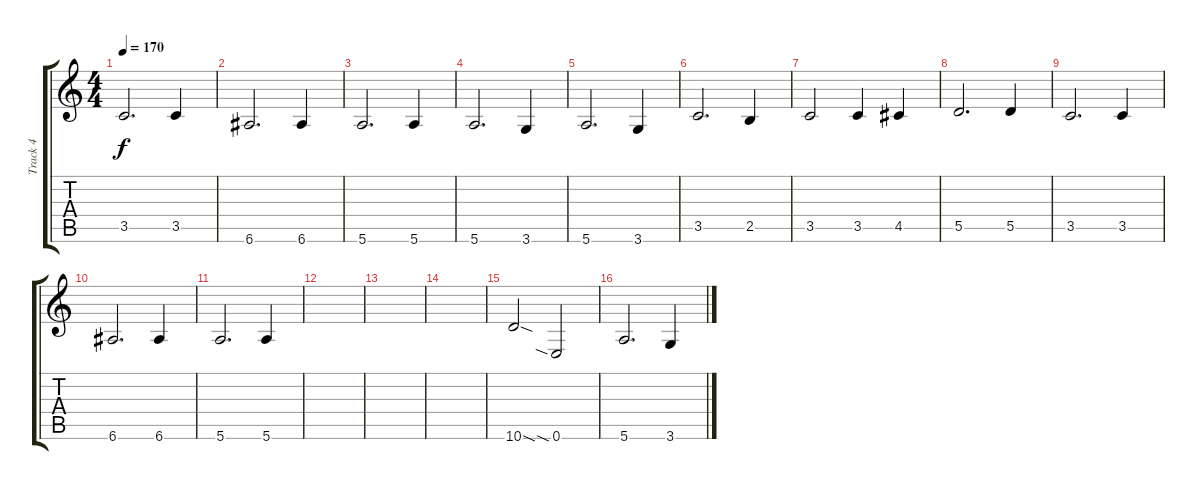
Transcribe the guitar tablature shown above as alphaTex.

\track ("Track 4" "Track 4") {instrument electricbassfinger}
\staff {score tabs}
\tuning (E4 B3 G3 D3 A2 E2) {hide}
\ts (4 4)
\tempo 170
\clef g2
\ks c
3.5.2{d dy f} 3.5.4 |
6.6.2{d} 6.6.4 |
5.6.2{d} 5.6.4 |
5.6.2{d} 3.6.4 |
5.6.2{d} 3.6.4 |
3.5.2{d} 2.5.4 |
3.5.2 3.5.4 4.5.4 |
5.5.2{d} 5.5.4 |
3.5.2{d} 3.5.4 |
6.6.2{d} 6.6.4 |
5.6.2{d} 5.6.4 |
|
|
|
10.6{sod}.2 0.6{sia}.2 |
5.6.2{d} 3.6.4
